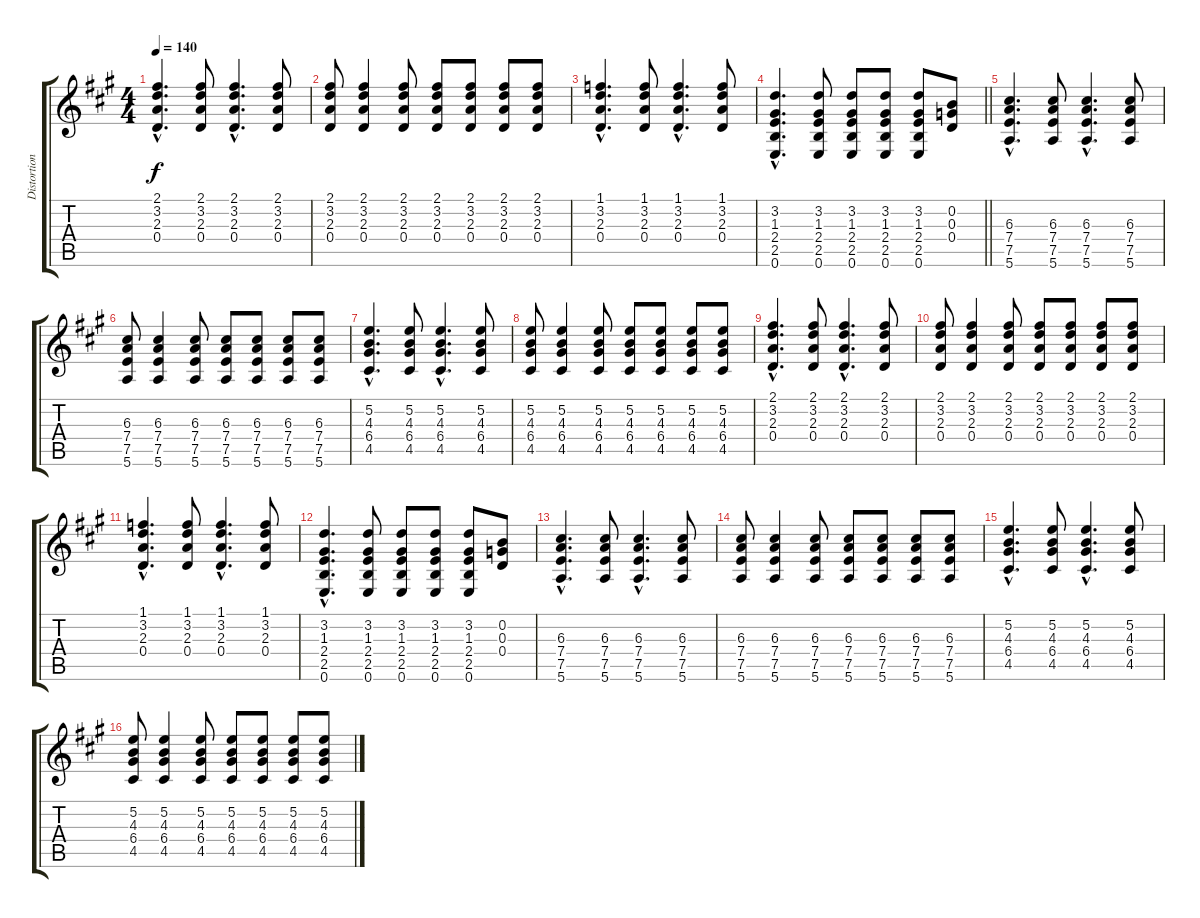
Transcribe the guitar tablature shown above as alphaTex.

\track ("Distortion Guitar 2" "Distortion") {instrument distortionguitar}
\staff {score tabs}
\tuning (E4 B3 G3 D3 A2 E2) {hide}
\ts (4 4)
\tempo 140
\clef g2
\ks a
(2.1{hac} 3.2{hac} 2.3{hac} 0.4{hac}).4{d dy f} (2.1 3.2 2.3 0.4).8 (2.1{hac} 3.2{hac} 2.3{hac} 0.4{hac}).4{d} (2.1 3.2 2.3 0.4).8 |
(2.1 3.2 2.3 0.4).8 (2.1 3.2 2.3 0.4).4 (2.1 3.2 2.3 0.4).8 (2.1 3.2 2.3 0.4).8 (2.1 3.2 2.3 0.4).8 (2.1 3.2 2.3 0.4).8 (2.1 3.2 2.3 0.4).8 |
(1.1{hac} 3.2{hac} 2.3{hac} 0.4{hac}).4{d} (1.1 3.2 2.3 0.4).8 (1.1{hac} 3.2{hac} 2.3{hac} 0.4{hac}).4{d} (1.1 3.2 2.3 0.4).8 |
\barLineRight lightlight
(3.2{hac} 1.3{hac} 2.4{hac} 2.5{hac} 0.6{hac}).4{d} (3.2 1.3 2.4 2.5 0.6).8 (3.2 1.3 2.4 2.5 0.6).8 (3.2 1.3 2.4 2.5 0.6).8 (3.2 1.3 2.4 2.5 0.6).8 (0.2 0.3 0.4).8 |
(6.3{hac} 7.4{hac} 7.5{hac} 5.6{hac}).4{d} (6.3 7.4 7.5 5.6).8 (6.3{hac} 7.4{hac} 7.5{hac} 5.6{hac}).4{d} (6.3 7.4 7.5 5.6).8 |
(6.3 7.4 7.5 5.6).8 (6.3 7.4 7.5 5.6).4 (6.3 7.4 7.5 5.6).8 (6.3 7.4 7.5 5.6).8 (6.3 7.4 7.5 5.6).8 (6.3 7.4 7.5 5.6).8 (6.3 7.4 7.5 5.6).8 |
(5.2{hac} 4.3{hac} 6.4{hac} 4.5{hac}).4{d} (5.2 4.3 6.4 4.5).8 (5.2{hac} 4.3{hac} 6.4{hac} 4.5{hac}).4{d} (5.2 4.3 6.4 4.5).8 |
(5.2 4.3 6.4 4.5).8 (5.2 4.3 6.4 4.5).4 (5.2 4.3 6.4 4.5).8 (5.2 4.3 6.4 4.5).8 (5.2 4.3 6.4 4.5).8 (5.2 4.3 6.4 4.5).8 (5.2 4.3 6.4 4.5).8 |
(2.1{hac} 3.2{hac} 2.3{hac} 0.4{hac}).4{d} (2.1 3.2 2.3 0.4).8 (2.1{hac} 3.2{hac} 2.3{hac} 0.4{hac}).4{d} (2.1 3.2 2.3 0.4).8 |
(2.1 3.2 2.3 0.4).8 (2.1 3.2 2.3 0.4).4 (2.1 3.2 2.3 0.4).8 (2.1 3.2 2.3 0.4).8 (2.1 3.2 2.3 0.4).8 (2.1 3.2 2.3 0.4).8 (2.1 3.2 2.3 0.4).8 |
(1.1{hac} 3.2{hac} 2.3{hac} 0.4{hac}).4{d} (1.1 3.2 2.3 0.4).8 (1.1{hac} 3.2{hac} 2.3{hac} 0.4{hac}).4{d} (1.1 3.2 2.3 0.4).8 |
(3.2{hac} 1.3{hac} 2.4{hac} 2.5{hac} 0.6{hac}).4{d} (3.2 1.3 2.4 2.5 0.6).8 (3.2 1.3 2.4 2.5 0.6).8 (3.2 1.3 2.4 2.5 0.6).8 (3.2 1.3 2.4 2.5 0.6).8 (0.2 0.3 0.4).8 |
(6.3{hac} 7.4{hac} 7.5{hac} 5.6{hac}).4{d} (6.3 7.4 7.5 5.6).8 (6.3{hac} 7.4{hac} 7.5{hac} 5.6{hac}).4{d} (6.3 7.4 7.5 5.6).8 |
(6.3 7.4 7.5 5.6).8 (6.3 7.4 7.5 5.6).4 (6.3 7.4 7.5 5.6).8 (6.3 7.4 7.5 5.6).8 (6.3 7.4 7.5 5.6).8 (6.3 7.4 7.5 5.6).8 (6.3 7.4 7.5 5.6).8 |
(5.2{hac} 4.3{hac} 6.4{hac} 4.5{hac}).4{d} (5.2 4.3 6.4 4.5).8 (5.2{hac} 4.3{hac} 6.4{hac} 4.5{hac}).4{d} (5.2 4.3 6.4 4.5).8 |
(5.2 4.3 6.4 4.5).8 (5.2 4.3 6.4 4.5).4 (5.2 4.3 6.4 4.5).8 (5.2 4.3 6.4 4.5).8 (5.2 4.3 6.4 4.5).8 (5.2 4.3 6.4 4.5).8 (5.2 4.3 6.4 4.5).8
